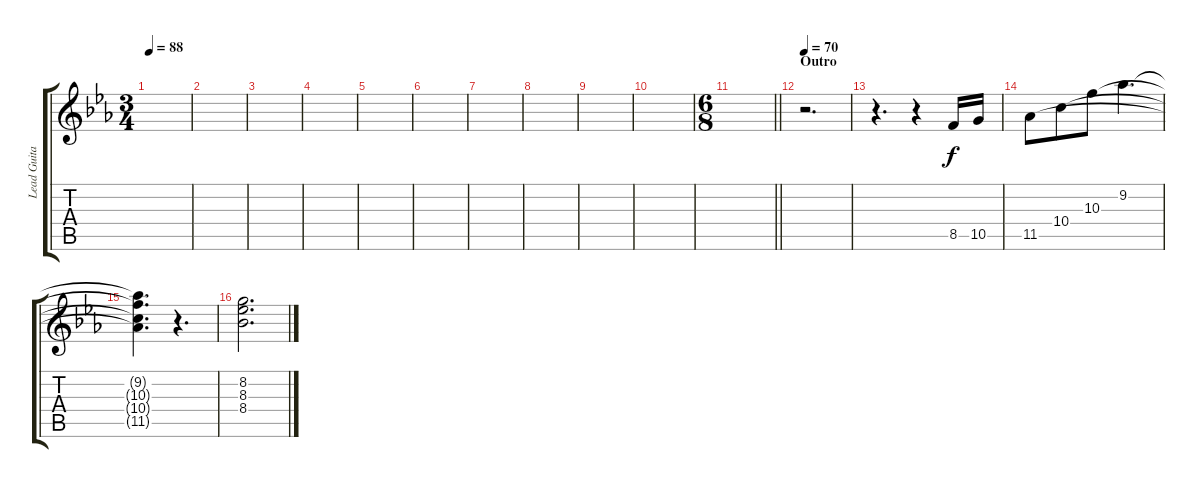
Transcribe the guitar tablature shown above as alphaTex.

\track ("Lead Guitar" "Lead Guita") {instrument electricguitarclean}
\staff {score tabs}
\tuning (E4 B3 G3 D3 A2 E2) {hide}
\ts (3 4)
\tempo 88
\clef g2
\ks cminor
|
|
|
|
|
|
|
|
|
|
\ts (6 8)
\barLineRight lightlight
|
\section ("" "Outro")
\tempo 70
r.2{d} |
r.4{d} r.4 8.5.16 10.5.16 |
11.5.8 10.4.8 10.3.8 9.2.4{d} |
(9.2{t} 10.3{t} 10.4{t} 11.5{t}).4{d} r.4{d} |
(8.2 8.3 8.4).2{d}
